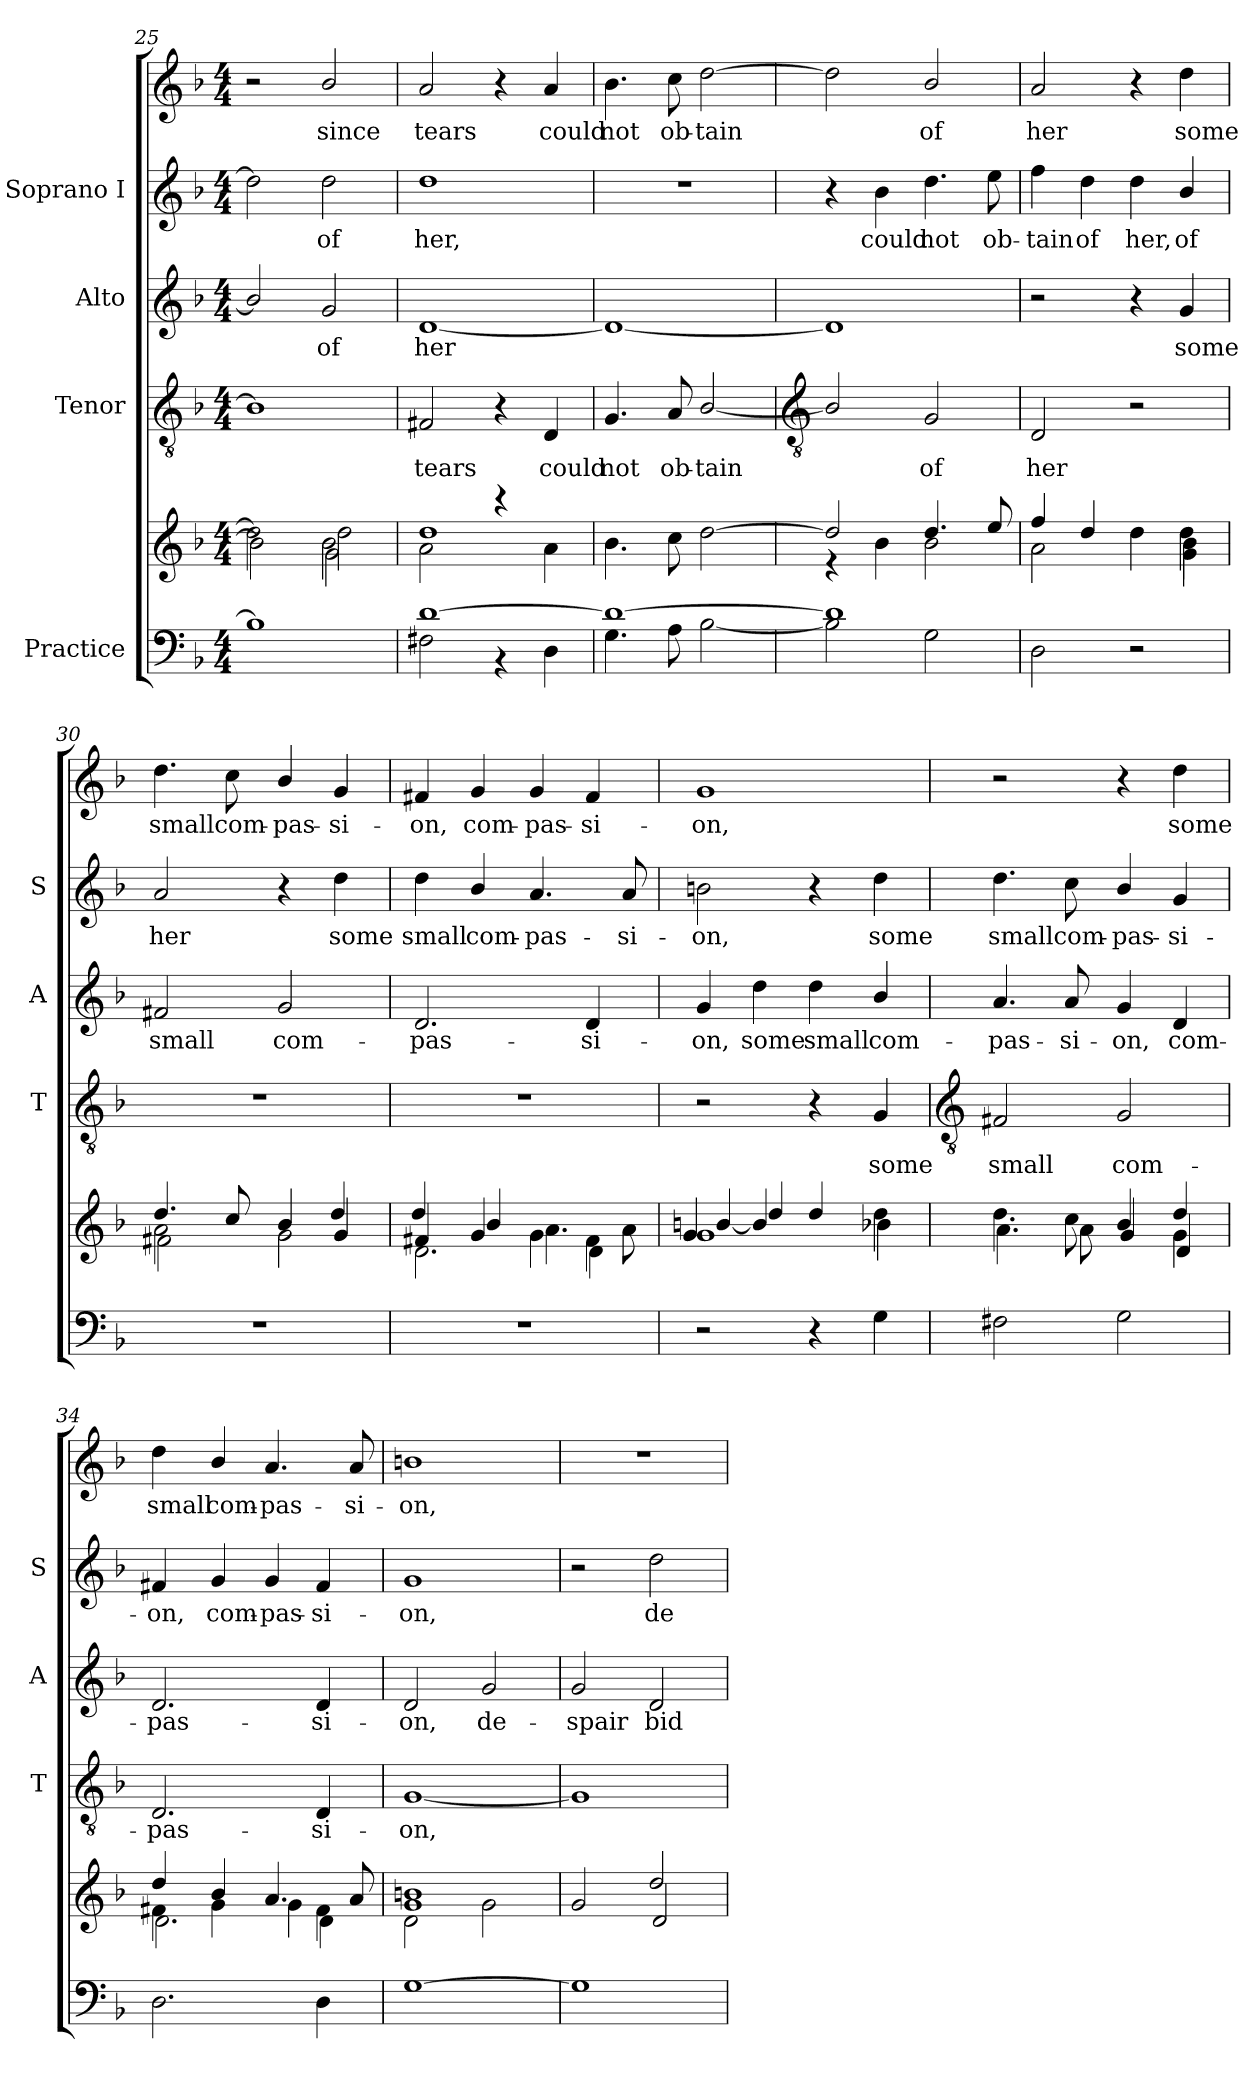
**kern	**kern	**kern	**text	**kern	**text	**kern	**text	**kern	**text
*part4	*part4	*part3	*part3	*part2	*part2	*part1	*part1	*part1	*part1
*staff6	*staff5	*staff4	*staff4	*staff3	*staff3	*staff2	*staff2	*staff1	*staff1
*I"Practice	*	*I"Tenor	*	*I"Alto	*	*I"Soprano I	*	*	*
*	*	*I'T	*	*I'A	*	*I'S	*	*	*
*clefF4	*clefG2	*clefGv2	*	*clefG2	*	*clefG2	*	*clefG2	*
*k[b-]	*k[b-]	*k[b-]	*	*k[b-]	*	*k[b-]	*	*k[b-]	*
*F:	*F:	*F:	*	*F:	*	*F:	*	*F:	*
*M4/4	*M4/4	*M4/4	*	*M4/4	*	*M4/4	*	*M4/4	*
=25	=25	=25	=25	=25	=25	=25	=25	=25	=25
*	*^	*	*	*	*	*	*	*	*
*	*	*^	*	*	*	*	*	*	*	*
1B-]	2ryy	2dd\]	2b-\]	1B-]	.	2b-/]	.	2dd]	.	2r	.
!	!	!	!	!	!	!	!LO:LY:b	!	!LO:LY:b	!	!LO:LY:b
.	2b-\	2dd\	2g\	.	.	2g	of	2dd	of	2b-/	since
=26	=26	=26	=26	=26	=26	=26	=26	=26	=26	=26	=26
*^	*	*	*	*	*	*	*	*	*	*	*
!	!	!	!	!	!	!LO:LY:b	!	!LO:LY:b	!	!LO:LY:b	!	!LO:LY:b
*	*	*	*v	*v	*	*	*	*	*	*	*	*
[1d	2F#X	2a\	1dd/	2F#X	tears	[1d	her	1dd	her,	2a	tears
.	4r	4r	.	4r	.	.	.	.	.	4r	.
!	!	!	!	!	!LO:LY:b	!	!	!	!	!	!LO:LY:b
.	4D	4a\	.	4D	could	.	.	.	.	4a	could
=27	=27	=27	=27	=27	=27	=27	=27	=27	=27	=27	=27
!	!	!	!	!	!LO:LY:b	!	!	!	!	!	!LO:LY:b
1d_	4.G	4.b-\	1ryy	4.G	not	1d_	.	1r	.	4.b-	not
!	!	!	!	!	!LO:LY:b	!	!	!	!	!	!LO:LY:b
.	8A	8cc\	.	8A	ob-	.	.	.	.	8cc	ob-
!	!	!	!	!	!LO:LY:b	!	!	!	!	!	!LO:LY:b
.	[2B-\	[2dd\	.	[2B-/	-tain	.	.	.	.	[2dd	-tain
!!LO:LB:g=z
=28	=28	=28	=28	=28	=28	=28	=28	=28	=28	=28	=28
*	*	*	*	*clefGv2	*	*	*	*	*	*	*
1d]	2B-\]	2dd/]	4r	2B-/]	.	1d]	.	4r	.	2dd]	.
!	!	!	!	!	!	!	!	!	!LO:LY:b	!	!
.	.	.	4b-	.	.	.	.	4b-	could	.	.
!	!	!	!	!	!LO:LY:b	!	!	!	!LO:LY:b	!	!LO:LY:b
.	2G	2b-\	4.dd/	2G	of	.	.	4.dd	not	2b-/	of
!	!	!	!	!	!	!	!	!	!LO:LY:b	!	!
.	.	.	8ee/	.	.	.	.	8ee	ob-	.	.
*v	*v	*	*	*	*	*	*	*	*	*	*
=29	=29	=29	=29	=29	=29	=29	=29	=29	=29	=29
*	*	*^	*	*	*	*	*	*	*	*
!	!	!	!	!	!LO:LY:b	!	!	!	!LO:LY:b	!	!LO:LY:b
2D	2a\	4ff/	2ryy	2D	her	2r	.	4ff	tain	2a	-her
!	!	!	!	!	!	!	!	!	!LO:LY:b	!	!
.	.	4dd/	.	.	.	.	.	4dd	of	.	.
!	!	!	!	!	!	!	!	!	!LO:LY:b	!	!
2r	4ryy	4dd\	4ryy	2r	.	4r	.	4dd	her,	4r	.
!	!	!	!	!	!	!	!LO:LY:b	!	!LO:LY:b	!	!LO:LY:b
.	4dd\	4b-\	4g\	.	.	4g	some	4b-/	of	4dd	some
=30	=30	=30	=30	=30	=30	=30	=30	=30	=30	=30	=30
!	!	!	!	!	!	!	!LO:LY:b	!	!LO:LY:b	!	!LO:LY:b
1r	4.dd/	2a\	2f#X\	1r	.	2f#X	small	2a	-her	4.dd	small
!	!	!	!	!	!	!	!	!	!	!	!LO:LY:b
.	8cc/	.	.	.	.	.	.	.	.	8cc	com-
!	!	!	!	!	!	!	!LO:LY:b	!	!	!	!LO:LY:b
.	4b-/	4ryy	2g\	.	.	2g	com-	4r	.	4b-/	-pas-
!	!	!	!	!	!	!	!	!	!LO:LY:b	!	!LO:LY:b
.	4g	4dd/	.	.	.	.	.	4dd	some	4g	-si-
=31	=31	=31	=31	=31	=31	=31	=31	=31	=31	=31	=31
!	!	!	!	!	!	!	!LO:LY:b	!	!LO:LY:b	!	!LO:LY:b
1r	4f#X	4dd/	2.d\	1r	.	2.d	-pas-	4dd	-small	4f#X	on,
!	!	!	!	!	!	!	!	!	!LO:LY:b	!	!LO:LY:b
.	4g	4b-/	.	.	.	.	.	4b-/	com-	4g	com-
!	!	!	!	!	!	!	!	!	!LO:LY:b	!	!LO:LY:b
.	4g\	4.a	.	.	.	.	.	4.a	-pas-	4g	-pas-
!	!	!	!	!	!	!	!LO:LY:b	!	!	!	!LO:LY:b
.	4f#\	.	4d\	.	.	4d	-si-	.	.	4f#	-si-
!	!	!	!	!	!	!	!	!	!LO:LY:b	!	!
.	.	8a	.	.	.	.	.	8a	-si-	.	.
=32	=32	=32	=32	=32	=32	=32	=32	=32	=32	=32	=32
!	!	!	!	!	!	!	!LO:LY:b	!	!LO:LY:b	!	!LO:LY:b
2r	1g	[4bn/	4g	2r	.	4g	-on,	2bn	on,	1g	-on,
!	!	!	!	!	!	!	!LO:LY:b	!	!	!	!
.	.	4b/]	4dd/	.	.	4dd	some	.	.	.	.
!	!	!	!	!	!	!	!LO:LY:b	!	!	!	!
4r	.	4ryy	4dd	4r	.	4dd	small	4r	.	.	.
!	!	!	!	!	!LO:LY:b	!	!LO:LY:b	!	!LO:LY:b	!	!
4G	.	4dd	4b-\	4G	some	4b-/	com-	4dd	some	.	.
!!LO:LB:g=z
=33	=33	=33	=33	=33	=33	=33	=33	=33	=33	=33	=33
*	*	*	*	*clefGv2	*	*	*	*	*	*	*
!	!	!	!	!	!LO:LY:b	!	!LO:LY:b	!	!LO:LY:b	!	!
2F#X	2ryy	4.dd	4.a\	2F#X	small	4.a	-pas-	4.dd	small	2r	.
!	!	!	!	!	!	!	!LO:LY:b	!	!LO:LY:b	!	!
.	.	8cc	8a\	.	.	8a	-si-	8cc	com-	.	.
!	!	!	!	!	!LO:LY:b	!	!LO:LY:b	!	!LO:LY:b	!	!
2G	4ryy	4b-/	4g	2G	com-	4g	-on,	4b-/	-pas-	4r	.
!	!	!	!	!	!	!	!LO:LY:b	!	!LO:LY:b	!	!LO:LY:b
.	4dd/	4g	4d	.	.	4d	com-	4g	-si-	4dd	some
=34	=34	=34	=34	=34	=34	=34	=34	=34	=34	=34	=34
!	!	!	!	!	!LO:LY:b	!	!LO:LY:b	!	!LO:LY:b	!	!LO:LY:b
2.D	4dd/	4f#X	2.d\	2.D	-pas-	2.d	-pas-	4f#X	-on,	4dd	-small
!	!	!	!	!	!	!	!	!	!LO:LY:b	!	!LO:LY:b
.	4b-/	4g	.	.	.	.	.	4g	com-	4b-/	com-
!	!	!	!	!	!	!	!	!	!LO:LY:b	!	!LO:LY:b
.	4.a	4g\	.	.	.	.	.	4g	-pas-	4.a	-pas-
!	!	!	!	!	!LO:LY:b	!	!LO:LY:b	!	!LO:LY:b	!	!
4D	.	4f#\	4d\	4D	-si-	4d	-si-	4f#	-si-	.	.
!	!	!	!	!	!	!	!	!	!	!	!LO:LY:b
.	8a	.	.	.	.	.	.	.	.	8a	-si-
=35	=35	=35	=35	=35	=35	=35	=35	=35	=35	=35	=35
!	!	!	!	!	!LO:LY:b	!	!LO:LY:b	!	!LO:LY:b	!	!LO:LY:b
[1G	1bn	1g	2d\	[1G	-on,	2d	-on,	1g	on,	1bn	-on,
!	!	!	!	!	!	!	!LO:LY:b	!	!	!	!
.	.	.	2g\	.	.	2g	de-	.	.	.	.
=36	=36	=36	=36	=36	=36	=36	=36	=36	=36	=36	=36
!	!	!	!	!	!	!	!LO:LY:b	!	!	!	!
1G]	1ryy	2ryy	2g	1G]	.	2g	-spair	2r	.	1r	.
!	!	!	!	!	!	!	!LO:LY:b	!	!LO:LY:b	!	!
.	.	2dd/	2d	.	.	2d	bid	2dd	de-	.	.
*	*v	*v	*v	*	*	*	*	*	*	*	*
=	=	=	=	=	=	=	=	=	=
*-	*-	*-	*-	*-	*-	*-	*-	*-	*-
